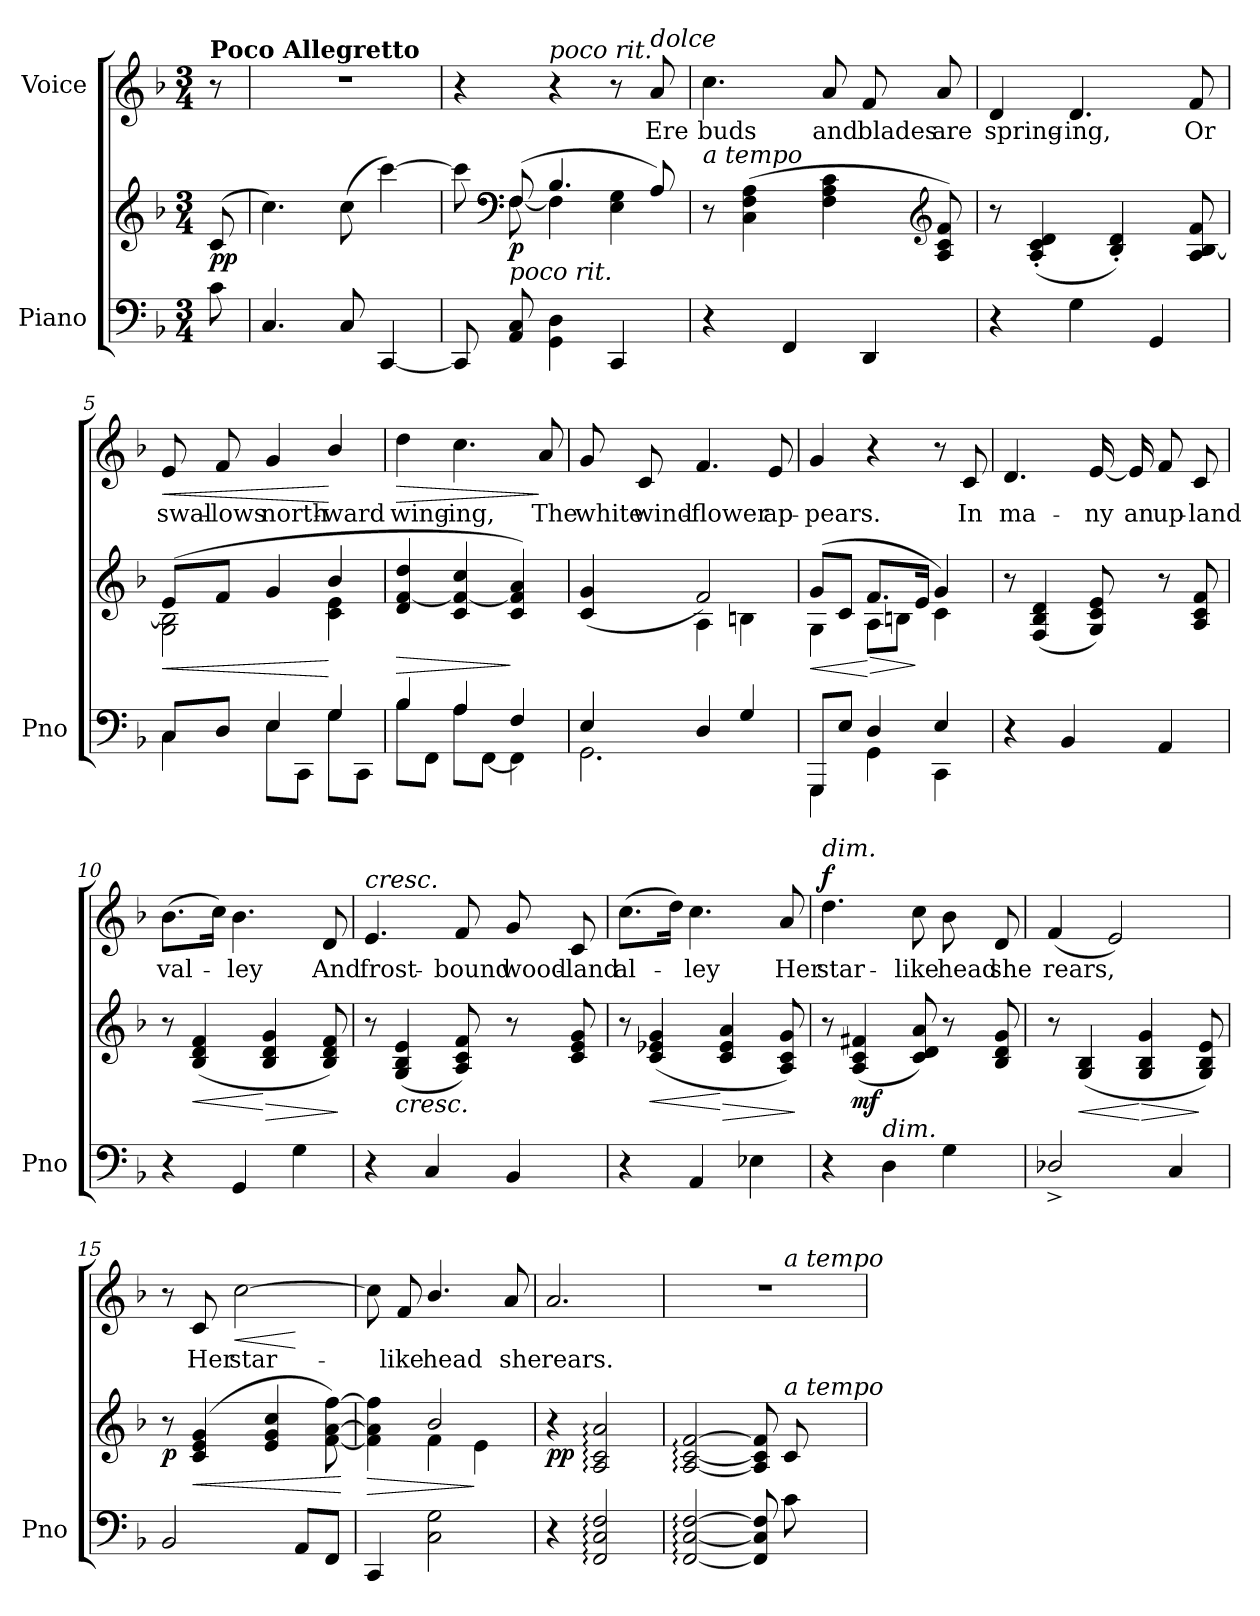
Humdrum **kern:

**kern	**kern	**dynam	**kern	**text	**dynam
*part2	*part2	*part2	*part1	*part1	*part1
*staff3	*staff2	*staff2/3	*staff1	*staff1	*staff1
*I"Piano	*	*	*I"Voice	*	*
*I'Pno	*	*	*	*	*
*clefF4	*clefG2	*	*clefG2	*	*
*k[b-]	*k[b-]	*	*k[b-]	*	*
*M3/4	*M3/4	*	*M3/4	*	*
=	=	=	=	=	=
!	!	!	!LO:TX:a:B:t=Poco Allegretto	!	!
!	!	!LO:DY:b	!	!	!
8c\	(>8c/	pp	8r	.	.
=1	=1	=1	=1	=1	=1
4.C/	4.cc\)	.	2.r	.	.
8C/	(>8cc\	.	.	.	.
[4CC/	[4ccc\)	.	.	.	.
=2	=2	=2	=2	=2	=2
*	*^	*	*^	*	*
8CC/]	8ccc\]	8ryy	.	4r	8ryy	.	.
*	*clefF4	*	*	*	*	*	*
*	*	*	*	*MM90	*	*	*
!	!LO:TX:b:i:t=poco rit.	!	!	!	!	!	!
!	!	!	!LO:DY:b	!	!	!	!
8AA/ 8C/	(>8F/	[8F\	p	.	2ryy	.	.
*	*	*	*	*MM85	*	*	*
!	!	!	!	!LO:TX:a:i:t=poco rit.	!	!	!
4GG\ 4D\	4.B-/	4F\]	.	4r	.	.	.
*	*	*	*	*MM80	*	*	*
4CC/	.	4E\ 4G\	.	8r	.	.	.
!	!	!	!	!LO:TX:a:i:t=dolce	!	!	!
!	!	!	!	!	!	!LO:LY:b	!
.	8A/)	.	.	8a/	8ryy	Ere	.
*	*v	*v	*	*	*	*	*
*	*	*	*v	*v	*	*
!!LO:LB:g=z
=3	=3	=3	=3	=3	=3
*	*	*	*MM100	*	*
*	*	*	*^	*	*
!	!	!	!LO:TX:a:i:t=a tempo	!	!	!
!	!LO:TX:a:i:t=a tempo	!	!	!	!	!
!	!	!	!	!	!LO:LY:b	!
*	*	*	*v	*v	*	*
4r	8r	.	4.cc\	buds	.
.	(>4C\ 4F\ 4A\	.	.	.	.
4FF/	.	.	.	.	.
!	!	!	!	!LO:LY:b	!
.	4F\ 4A\ 4c\	.	8a/	and	.
!	!	!	!	!LO:LY:b	!
4DD/	.	.	8f/	blades	.
*	*clefG2	*	*	*	*
!	!	!	!	!LO:LY:b	!
.	8A/ 8c/ 8f/)	.	8a/	are	.
=4	=4	=4	=4	=4	=4
!	!	!	!	!LO:LY:b	!
4r	8r	.	4d/	spring-	.
.	(>4A/' 4c/' 4d/'	.	.	.	.
!	!	!	!	!LO:LY:b	!
4G\	.	.	4.d/	-ing,	.
.	4B-/' 4d/')	.	.	.	.
4GG/	.	.	.	.	.
!	!	!	!	!LO:LY:b	!
.	8A/ [8B-/ 8f/	.	8f/	Or	.
!!LO:LB:g=z
=5	=5	=5	=5	=5	=5
*^	*	*	*	*	*
!	!	!	!LO:HP:b	!	!LO:LY:b	!LO:HP:b
*	*	*^	*	*	*	*
8C/L	4C\	(>8e/L	2G\ 2B-\]	<	8e/	swal-	<
!	!	!	!	!	!	!LO:LY:b	!
8D/J	.	8f/J	.	.	8f/	-lows	.
!	!	!	!	!	!	!LO:LY:b	!
4E/	8E\L	4g/	.	.	4g/	north-	.
.	8CC\J	.	.	.	.	.	.
!	!	!	!	!	!	!LO:LY:b	!
4G/	8G\L	4b-/	4c\ 4e\	[	4b-/	-ward	[
.	8CC\J	.	.	.	.	.	.
*	*	*v	*v	*	*	*	*
=6	=6	=6	=6	=6	=6	=6
!	!	!	!LO:HP:b	!	!LO:LY:b	!LO:HP:b
4B-/	8B-\L	4d/ [4f/ 4dd/	>	4dd\	wing-	>
.	8FF\J	.	.	.	.	.
!	!	!	!	!	!LO:LY:b	!
4A/	8A\L	4c/ 4f/_ 4cc/	.	4.cc\	-ing,	.
.	[8FF\J	.	.	.	.	.
4F/	4FF\]	4c/ 4f/] 4a/)	]	.	.	.
!	!	!	!	!	!LO:LY:b	!
.	.	.	.	8a/	The	]
!!LO:PB:g=z
=7	=7	=7	=7	=7	=7	=7
*	*	*^	*	*	*	*
!	!	!	!	!	!	!LO:LY:b	!
4E/	2.GG\	(>4c/ 4g/	4rFyy	.	8g/	white	.
!	!	!	!	!	!	!LO:LY:b	!
.	.	.	.	.	8c/	wind-	.
!	!	!	!	!	!	!LO:LY:b	!
4D/	.	2f/)	4A\	.	4.f/	-flower	.
4G/	.	.	4Bn\	.	.	.	.
!	!	!	!	!	!	!LO:LY:b	!
.	.	.	.	.	8e/	ap-	.
=8	=8	=8	=8	=8	=8	=8	=8
!	!	!	!	!LO:HP:b	!	!LO:LY:b	!
8GGG/L	4GGG\	(>8g/L	4G\	<	4g/	-pears.	.
8E/J	.	8c/J	.	.	.	.	.
!	!	!	!	!LO:HP:n=1:b	!	!	!
4D/	4GG\	8.f/L	8A\L	[ >	4r	.	.
.	.	.	8Bn\J	.	.	.	.
.	.	16e/Jk	.	]	.	.	.
4E/	4CC\	4g/)	4c\	.	8r	.	.
!	!	!	!	!	!	!LO:LY:b	!
.	.	.	.	.	8c/	In	.
*v	*v	*	*	*	*	*	*
*	*v	*v	*	*	*	*
!!LO:LB:g=z
=9	=9	=9	=9	=9	=9
!	!	!	!	!LO:LY:b	!
4r	8r	.	4.d/	ma-	.
.	(>4F/ 4B-/ 4d/	.	.	.	.
4BB-/	.	.	.	.	.
!	!	!	!	!LO:LY:b	!
.	8G/ 8c/ 8e/)	.	[16e/	-ny	.
!	!	!	!	!LO:LY:b	!
.	.	.	16e/]	an	.
!	!	!	!	!LO:LY:b	!
4AA/	8r	.	8f/	up-	.
!	!	!	!	!LO:LY:b	!
.	8A/ 8c/ 8f/	.	8c/	-land	.
=10	=10	=10	=10	=10	=10
!	!	!	!	!LO:LY:b	!
4r	8r	.	(>8.b-\L	val-	.
!	!	!LO:HP:b	!	!	!
.	(>4B-/ 4d/ 4f/	<	.	.	.
.	.	.	16cc\Jk)	.	.
!	!	!	!	!LO:LY:b	!
4GG/	.	.	4.b-\	-ley	.
!	!	!LO:HP:n=1:b	!	!	!
.	4B-/ 4d/ 4g/	[ >	.	.	.
4G\	.	.	.	.	.
!	!	!	!	!LO:LY:b	!
.	8B-/ 8d/ 8f/)	.	8d/	And	.
.	.	]	.	.	.
=11	=11	=11	=11	=11	=11
!	!	!	!LO:TX:a:i:t=cresc.	!	!
!	!	!	!	!LO:LY:b	!
4r	8r	.	4.e/	frost-	.
!	!LO:TX:b:i:t=cresc.	!	!	!	!
.	(>4G/ 4B-/ 4e/	.	.	.	.
4C/	.	.	.	.	.
!	!	!	!	!LO:LY:b	!
.	8A/ 8c/ 8f/)	.	8f/	-bound	.
!	!	!	!	!LO:LY:b	!
4BB-/	8r	.	8g/	wood-	.
!	!	!	!	!LO:LY:b	!
.	8c/ 8e/ 8g/	.	8c/	-land	.
!!LO:LB:g=z
=12	=12	=12	=12	=12	=12
!	!	!	!	!LO:LY:b	!
4r	8r	.	(>8.cc\L	al-	.
!	!	!LO:HP:b	!	!	!
.	(>4c/ 4e-X/ 4g/	<	.	.	.
.	.	.	16dd\Jk)	.	.
!	!	!	!	!LO:LY:b	!
4AA/	.	.	4.cc\	-ley	.
!	!	!LO:HP:n=1:b	!	!	!
.	4c/ 4e-/ 4a/	[ >	.	.	.
4E-X\	.	.	.	.	.
!	!	!	!	!LO:LY:b	!
.	8A/ 8c/ 8g/)	.	8a/	Her	.
.	.	]	.	.	.
=13	=13	=13	=13	=13	=13
!	!	!	!LO:TX:a:i:t=dim.	!	!
!	!	!	!	!LO:LY:b	!LO:DY:a
4r	8r	.	4.dd\	star-	f
!	!	!LO:DY:b	!	!	!
.	(>4A/ 4c/ 4f#X/	mf	.	.	.
!LO:TX:a:i:t=dim.	!	!	!	!	!
4D\	.	.	.	.	.
!	!	!	!	!LO:LY:b	!
.	8c/ 8d/ 8a/)	.	8cc\	-like	.
!	!	!	!	!LO:LY:b	!
4G\	8r	.	8b-\	head	.
!	!	!	!	!LO:LY:b	!
.	8B-/ 8d/ 8g/	.	8d/	she	.
=14	=14	=14	=14	=14	=14
!	!	!	!	!LO:LY:b	!
2D-X^/	8r	.	(<4f/	rears,	.
!	!	!LO:HP:b	!	!	!
.	(>4G/ 4B-/	<	.	.	.
.	.	.	2e/)	.	.
!	!	!LO:HP:n=1:b	!	!	!
.	4G/ 4B-/ 4g/	[ >	.	.	.
4C/	.	.	.	.	.
.	8G/ 8B-/ 8e/)	]	.	.	.
!!LO:LB:g=z
=15	=15	=15	=15	=15	=15
*	*	*	*^	*	*
!	!	!LO:DY:b	!	!	!	!
2BB-/	8r	p	8r	4rcyy	.	.
!	!	!LO:HP:b	!	!	!LO:LY:b	!
.	(>4c/ 4e/ 4g/	<	8c/	.	Her	.
!	!	!	!	!	!LO:LY:b	!LO:HP:b
.	.	.	[2cc\	4rcyy	star-	<
.	4e/ 4g/ 4cc/	.	.	.	.	.
8AA/L	.	.	.	4rcyy	.	[
8FF/J	[8f\ [8a\ [8ff\)	.	.	.	.	.
*	*	*	*v	*v	*	*
.	.	[	.	.	.
=16	=16	=16	=16	=16	=16
*	*	*	*MM90	*	*
!	!	!	!LO:TX:a:t=rall.	!	!
!	!LO:TX:b:i:t=rall.	!	!	!	!
!	!	!LO:HP:b	!	!	!
*	*^	*	*^	*	*
4CC/	4f\] 4a\] 4ff\]	4rAyy	>	8cc\]	2ryy	.	.
!	!	!	!	!	!	!LO:LY:b	!
.	.	.	.	8f/	.	-like	.
*	*	*	*	*MM85	*	*	*
!	!	!	!	!	!	!LO:LY:b	!
2C\ 2G\	2b-/	4f\	.	4.b-/	.	head	.
*	*	*	*	*MM80	*	*	*
.	.	4e\	]	.	4ryy	.	.
!	!	!	!	!	!	!LO:LY:b	!
.	.	.	.	8a/	.	she	.
*	*v	*v	*	*	*	*	*
*	*	*	*v	*v	*	*
=17	=17	=17	=17	=17	=17
*	*	*	*MM75	*	*
*	*	*	*^	*	*
!	!	!LO:DY:b	!	!	!LO:LY:b	!
*	*	*	*v	*v	*	*
4r	4r	pp	2.a/	rears.	.
2FF/: 2C/: 2F/:	2A/: 2c/: 2a/:	.	.	.	.
!!LO:PB:g=z
=18	=18	=18	=18	=18	=18
*	*	*	*^	*	*
[2FF/: [2C/: [2F/:	[2A/: [2c/: [2f/:	.	2.r	2reyy	.	.
8FF/] 8C/] 8F/]	8A/] 8c/] 8f/]	.	.	8reyy	.	.
*	*	*	*MM100	*	*	*
!	!	!	!	!LO:TX:a:i:t=a tempo	!	!
!	!LO:TX:a:i:t=a tempo	!	!	!	!	!
8c\	8c/	.	.	8reyy	.	.
*	*	*	*v	*v	*	*
=	=	=	=	=	=
*-	*-	*-	*-	*-	*-
